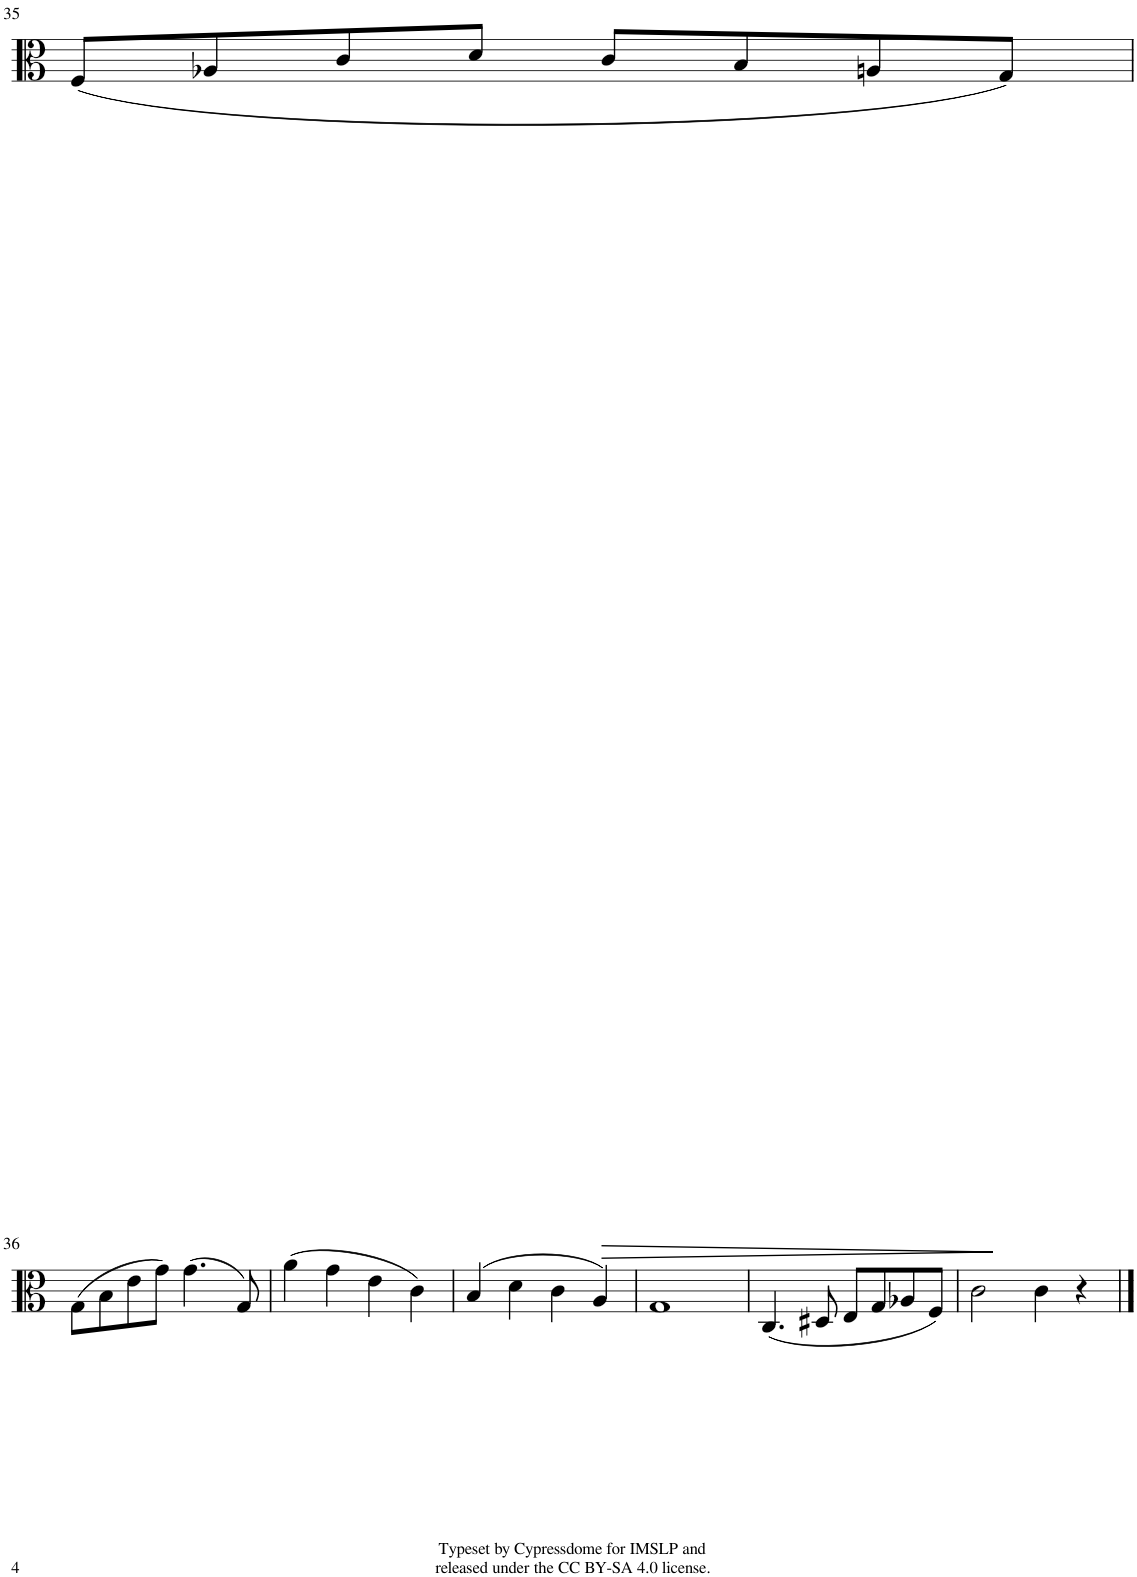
**kern	**dynam
*part1	*part1
*staff1	*staff1
*I"Viola	*
*I'Vla	*
!!LO:PB:g=z
*clefC3	*
*k[]	*
*M4/4	*
=35	=35
(8F/L	.
8A-X/	.
8c/	.
8d/J	.
!	!LO:HP:b
8c/L	>
8B/	.
8An/	.
8G/J)	]
!!LO:LB:g=z
=36	=36
(8G\L	.
8B\	.
8e\	.
8g\J)	.
(4.g\	.
8G/)	.
=37	=37
(4a\	.
4g\	.
4e\	.
4c\)	.
=38	=38
(4B/	.
4d\	.
4c\	.
4A/)	.
=39	=39
1G	.
=40	=40
(4.C/	.
8D#X/	.
8E/L	.
8G/	.
8A-X/	.
8F/J)	.
=41	=41
2c\	.
4c\	.
4r	.
==	==
*-	*-
